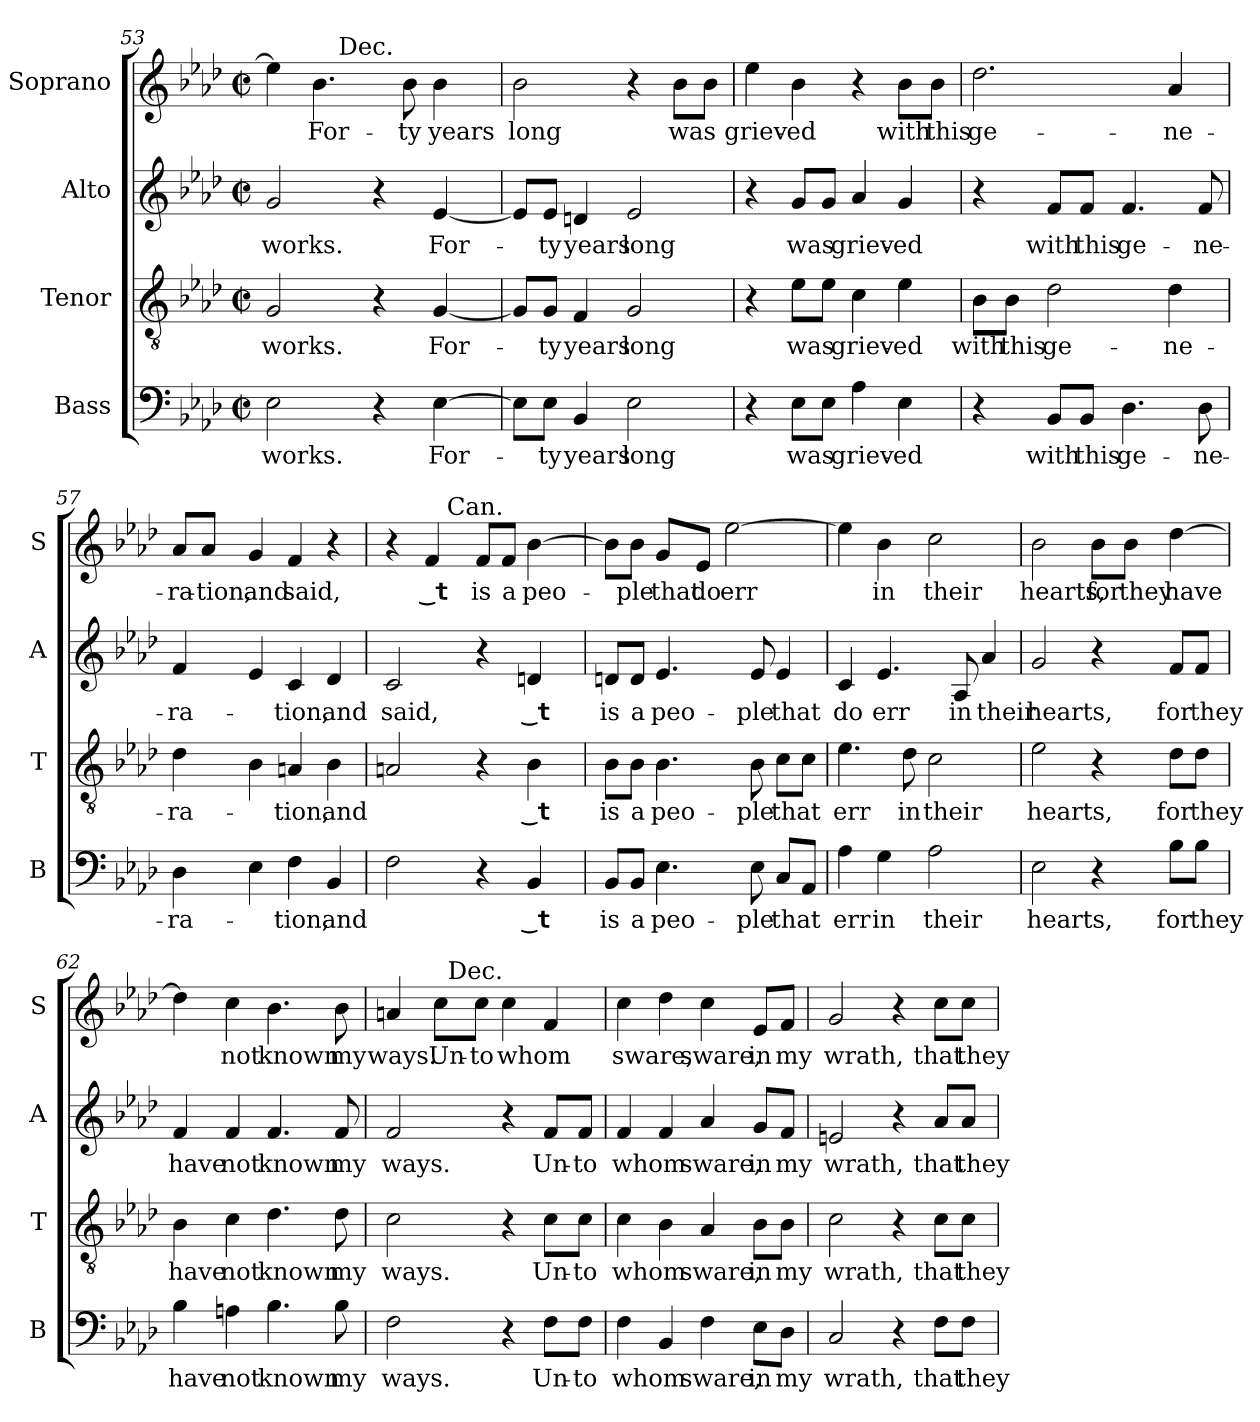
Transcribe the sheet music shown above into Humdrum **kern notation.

**kern	**text	**kern	**text	**kern	**text	**kern	**text
*part4	*part4	*part3	*part3	*part2	*part2	*part1	*part1
*staff4	*staff4	*staff3	*staff3	*staff2	*staff2	*staff1	*staff1
*I"Bass	*	*I"Tenor	*	*I"Alto	*	*I"Soprano	*
*I'B	*	*I'T	*	*I'A	*	*I'S	*
*clefF4	*	*clefGv2	*	*clefG2	*	*clefG2	*
*k[b-e-a-d-]	*	*k[b-e-a-d-]	*	*k[b-e-a-d-]	*	*k[b-e-a-d-]	*
*A-:	*	*A-:	*	*A-:	*	*A-:	*
*M2/2	*	*M2/2	*	*M2/2	*	*M2/2	*
*met(c|)	*	*met(c|)	*	*met(c|)	*	*met(c|)	*
=53	=53	=53	=53	=53	=53	=53	=53
!	!LO:LY:b	!	!LO:LY:b	!	!LO:LY:b	!	!
*	*	*	*	*	*	*^	*
2E-\	works.	2G/	works.	2g/	works.	4ee-\]	4ryy	.
!	!	!	!	!	!	!	!	!LO:LY:b
.	.	.	.	.	.	4.b-\	16.ryy	For-
!	!	!	!	!	!	!	!LO:TX:a:t=Dec.	!
.	.	.	.	.	.	.	2ryy	.
4r	.	4r	.	4r	.	.	.	.
!	!	!	!	!	!	!	!	!LO:LY:b
.	.	.	.	.	.	8b-\	.	-ty
!	!LO:LY:b	!	!LO:LY:b	!	!LO:LY:b	!	!	!LO:LY:b
[4E-\	For-	[4G/	For-	[4e-/	For-	4b-\	.	years
.	.	.	.	.	.	.	8ryy	.
.	.	.	.	.	.	.	32ryy	.
=54	=54	=54	=54	=54	=54	=54	=54	=54
!	!	!	!	!	!	!	!	!LO:LY:b
*	*	*	*	*	*	*v	*v	*
8E-\L]	.	8G/L]	.	8e-/L]	.	2b-\	long
!	!LO:LY:b	!	!LO:LY:b	!	!LO:LY:b	!	!
8E-\J	-ty	8G/J	-ty	8e-/J	-ty	.	.
!	!LO:LY:b	!	!LO:LY:b	!	!LO:LY:b	!	!
4BB-/	years	4F/	years	4dn/	years	.	.
!	!LO:LY:b	!	!LO:LY:b	!	!LO:LY:b	!	!
2E-\	long	2G/	long	2e-/	long	4r	.
!	!	!	!	!	!	!	!LO:LY:b
.	.	.	.	.	.	8b-\L	was
.	.	.	.	.	.	8b-\J	.
=55	=55	=55	=55	=55	=55	=55	=55
!	!	!	!	!	!	!	!LO:LY:b
4r	.	4r	.	4r	.	4ee-\	griev-
!	!LO:LY:b	!	!LO:LY:b	!	!LO:LY:b	!	!LO:LY:b
8E-\L	was	8e-\L	was	8g/L	was	4b-\	-ed
8E-\J	.	8e-\J	.	8g/J	.	.	.
!	!LO:LY:b	!	!LO:LY:b	!	!LO:LY:b	!	!
4A-\	griev-	4c\	griev-	4a-/	griev-	4r	.
!	!LO:LY:b	!	!LO:LY:b	!	!LO:LY:b	!	!LO:LY:b
4E-\	-ed	4e-\	-ed	4g/	-ed	8b-\L	with
!	!	!	!	!	!	!	!LO:LY:b
.	.	.	.	.	.	8b-\J	this
!!LO:LB:g=z
=56	=56	=56	=56	=56	=56	=56	=56
!	!	!	!LO:LY:b	!	!	!	!LO:LY:b
4r	.	8B-\L	with	4r	.	2.dd-\	ge-
!	!	!	!LO:LY:b	!	!	!	!
.	.	8B-\J	this	.	.	.	.
!	!LO:LY:b	!	!LO:LY:b	!	!LO:LY:b	!	!
8BB-/L	with	2d-\	ge-	8f/L	with	.	.
!	!LO:LY:b	!	!	!	!LO:LY:b	!	!
8BB-/J	this	.	.	8f/J	this	.	.
!	!LO:LY:b	!	!	!	!LO:LY:b	!	!
4.D-\	ge-	.	.	4.f/	ge-	.	.
!	!	!	!LO:LY:b	!	!	!	!LO:LY:b
.	.	4d-\	-ne-	.	.	4a-/	-ne-
!	!LO:LY:b	!	!	!	!LO:LY:b	!	!
8D-\	-ne-	.	.	8f/	-ne-	.	.
=57	=57	=57	=57	=57	=57	=57	=57
!	!LO:LY:b	!	!LO:LY:b	!	!LO:LY:b	!	!LO:LY:b
4D-\	-ra-	4d-\	-ra-	4f/	-ra-	8a-/L	-ra-
!	!	!	!	!	!	!	!LO:LY:b
.	.	.	.	.	.	8a-/J	-tion,
!	!	!	!	!	!	!	!LO:LY:b
4E-\	.	4B-\	.	4e-/	.	4g/	and
!	!LO:LY:b	!	!LO:LY:b	!	!LO:LY:b	!	!LO:LY:b
4F\	-tion,	4An/	-tion,	4c/	-tion,	4f/	said,
!	!LO:LY:b	!	!LO:LY:b	!	!LO:LY:b	!	!
4BB-/	and	4B-\	and	4d-/	and	4r	.
=58	=58	=58	=58	=58	=58	=58	=58
!	!	!	!	!	!LO:LY:b	!	!
*	*	*	*	*	*	*^	*
2F\	.	2An/	.	2c/	said,	4r	4ryy	.
!	!	!	!	!	!	!	!	!LO:LY:b
.	.	.	.	.	.	4f/	16.ryy	‿t
!	!	!	!	!	!	!	!LO:TX:a:t=Can.	!
.	.	.	.	.	.	.	2ryy	.
!	!	!	!	!	!	!	!	!LO:LY:b
4r	.	4r	.	4r	.	8f/L	.	is
!	!	!	!	!	!	!	!	!LO:LY:b
.	.	.	.	.	.	8f/J	.	a
!	!LO:LY:b	!	!LO:LY:b	!	!LO:LY:b	!	!	!LO:LY:b
4BB-/	‿t	4B-\	‿t	4dn/	‿t	[4b-\	.	peo-
.	.	.	.	.	.	.	8ryy	.
.	.	.	.	.	.	.	32ryy	.
=59	=59	=59	=59	=59	=59	=59	=59	=59
!	!LO:LY:b	!	!LO:LY:b	!	!LO:LY:b	!	!	!
*	*	*	*	*	*	*v	*v	*
8BB-/L	is	8B-\L	is	8dn/L	is	8b-\L]	.
!	!LO:LY:b	!	!LO:LY:b	!	!LO:LY:b	!	!LO:LY:b
8BB-/J	a	8B-\J	a	8d/J	a	8b-\J	-ple
!	!LO:LY:b	!	!LO:LY:b	!	!LO:LY:b	!	!LO:LY:b
4.E-\	peo-	4.B-\	peo-	4.e-/	peo-	8g/L	that
!	!	!	!	!	!	!	!LO:LY:b
.	.	.	.	.	.	8e-/J	do
!	!	!	!	!	!	!	!LO:LY:b
.	.	.	.	.	.	[2ee-\	err
!	!LO:LY:b	!	!LO:LY:b	!	!LO:LY:b	!	!
8E-\	-ple	8B-\	-ple	8e-/	-ple	.	.
!	!LO:LY:b	!	!LO:LY:b	!	!LO:LY:b	!	!
8C/L	that	8c\L	that	4e-/	that	.	.
8AA-/J	.	8c\J	.	.	.	.	.
!!LO:PB:g=z
=60	=60	=60	=60	=60	=60	=60	=60
!	!LO:LY:b	!	!LO:LY:b	!	!LO:LY:b	!	!
4A-\	err	4.e-\	err	4c/	do	4ee-\]	.
!	!LO:LY:b	!	!	!	!LO:LY:b	!	!LO:LY:b
4G\	in	.	.	4.e-/	err	4b-\	in
!	!	!	!LO:LY:b	!	!	!	!
.	.	8d-\	in	.	.	.	.
!	!LO:LY:b	!	!LO:LY:b	!	!	!	!LO:LY:b
2A-\	their	2c\	their	.	.	2cc\	their
!	!	!	!	!	!LO:LY:b	!	!
.	.	.	.	8A-/	in	.	.
!	!	!	!	!	!LO:LY:b	!	!
.	.	.	.	4a-/	their	.	.
=61	=61	=61	=61	=61	=61	=61	=61
!	!LO:LY:b	!	!LO:LY:b	!	!LO:LY:b	!	!LO:LY:b
2E-\	hearts,	2e-\	hearts,	2g/	hearts,	2b-\	hearts,
!	!	!	!	!	!	!	!LO:LY:b
4r	.	4r	.	4r	.	8b-\L	for
!	!	!	!	!	!	!	!LO:LY:b
.	.	.	.	.	.	8b-\J	they
!	!LO:LY:b	!	!LO:LY:b	!	!LO:LY:b	!	!LO:LY:b
8B-\L	for	8d-\L	for	8f/L	for	[4dd-\	have
!	!LO:LY:b	!	!LO:LY:b	!	!LO:LY:b	!	!
8B-\J	they	8d-\J	they	8f/J	they	.	.
=62	=62	=62	=62	=62	=62	=62	=62
!	!LO:LY:b	!	!LO:LY:b	!	!LO:LY:b	!	!
4B-\	have	4B-\	have	4f/	have	4dd-\]	.
!	!LO:LY:b	!	!LO:LY:b	!	!LO:LY:b	!	!LO:LY:b
4An\	not	4c\	not	4f/	not	4cc\	not
!	!LO:LY:b	!	!LO:LY:b	!	!LO:LY:b	!	!LO:LY:b
4.B-\	known	4.d-\	known	4.f/	known	4.b-\	known
!	!LO:LY:b	!	!LO:LY:b	!	!LO:LY:b	!	!LO:LY:b
8B-\	my	8d-\	my	8f/	my	8b-\	my
=63	=63	=63	=63	=63	=63	=63	=63
!	!LO:LY:b	!	!LO:LY:b	!	!LO:LY:b	!	!LO:LY:b
*	*	*	*	*	*	*^	*
2F\	ways.	2c\	ways.	2f/	ways.	4an/	4ryy	ways.
!	!	!	!	!	!	!	!	!LO:LY:b
.	.	.	.	.	.	8cc\L	32ryy	Un-
!	!	!	!	!	!	!	!LO:TX:a:t=Dec.	!
.	.	.	.	.	.	.	2ryy	.
!	!	!	!	!	!	!	!	!LO:LY:b
.	.	.	.	.	.	8cc\J	.	-to
!	!	!	!	!	!	!	!	!LO:LY:b
4r	.	4r	.	4r	.	4cc\	.	whom
!	!LO:LY:b	!	!LO:LY:b	!	!LO:LY:b	!	!	!
8F\L	Un-	8c\L	Un-	8f/L	Un-	4f/	.	.
.	.	.	.	.	.	.	8..ryy	.
!	!LO:LY:b	!	!LO:LY:b	!	!LO:LY:b	!	!	!
8F\J	-to	8c\J	-to	8f/J	-to	.	.	.
!!LO:LB:g=z
=64	=64	=64	=64	=64	=64	=64	=64	=64
!	!LO:LY:b	!	!LO:LY:b	!	!LO:LY:b	!	!	!LO:LY:b
*	*	*	*	*	*	*v	*v	*
4F\	whom	4c\	whom	4f/	whom	4cc\	sware,
4BB-/	.	4B-\	.	4f/	.	4dd-\	.
!	!LO:LY:b	!	!LO:LY:b	!	!LO:LY:b	!	!LO:LY:b
4F\	sware,	4A-/	sware,	4a-/	sware,	4cc\	sware,
!	!LO:LY:b	!	!LO:LY:b	!	!LO:LY:b	!	!LO:LY:b
8E-\L	in	8B-\L	in	8g/L	in	8e-/L	in
!	!LO:LY:b	!	!LO:LY:b	!	!LO:LY:b	!	!LO:LY:b
8D-\J	my	8B-\J	my	8f/J	my	8f/J	my
=65	=65	=65	=65	=65	=65	=65	=65
!	!LO:LY:b	!	!LO:LY:b	!	!LO:LY:b	!	!LO:LY:b
2C/	wrath,	2c\	wrath,	2en/	wrath,	2g/	wrath,
4r	.	4r	.	4r	.	4r	.
!	!LO:LY:b	!	!LO:LY:b	!	!LO:LY:b	!	!LO:LY:b
8F\L	that	8c\L	that	8a-/L	that	8cc\L	that
!	!LO:LY:b	!	!LO:LY:b	!	!LO:LY:b	!	!LO:LY:b
8F\J	they	8c\J	they	8a-/J	they	8cc\J	they
=	=	=	=	=	=	=	=
*-	*-	*-	*-	*-	*-	*-	*-
